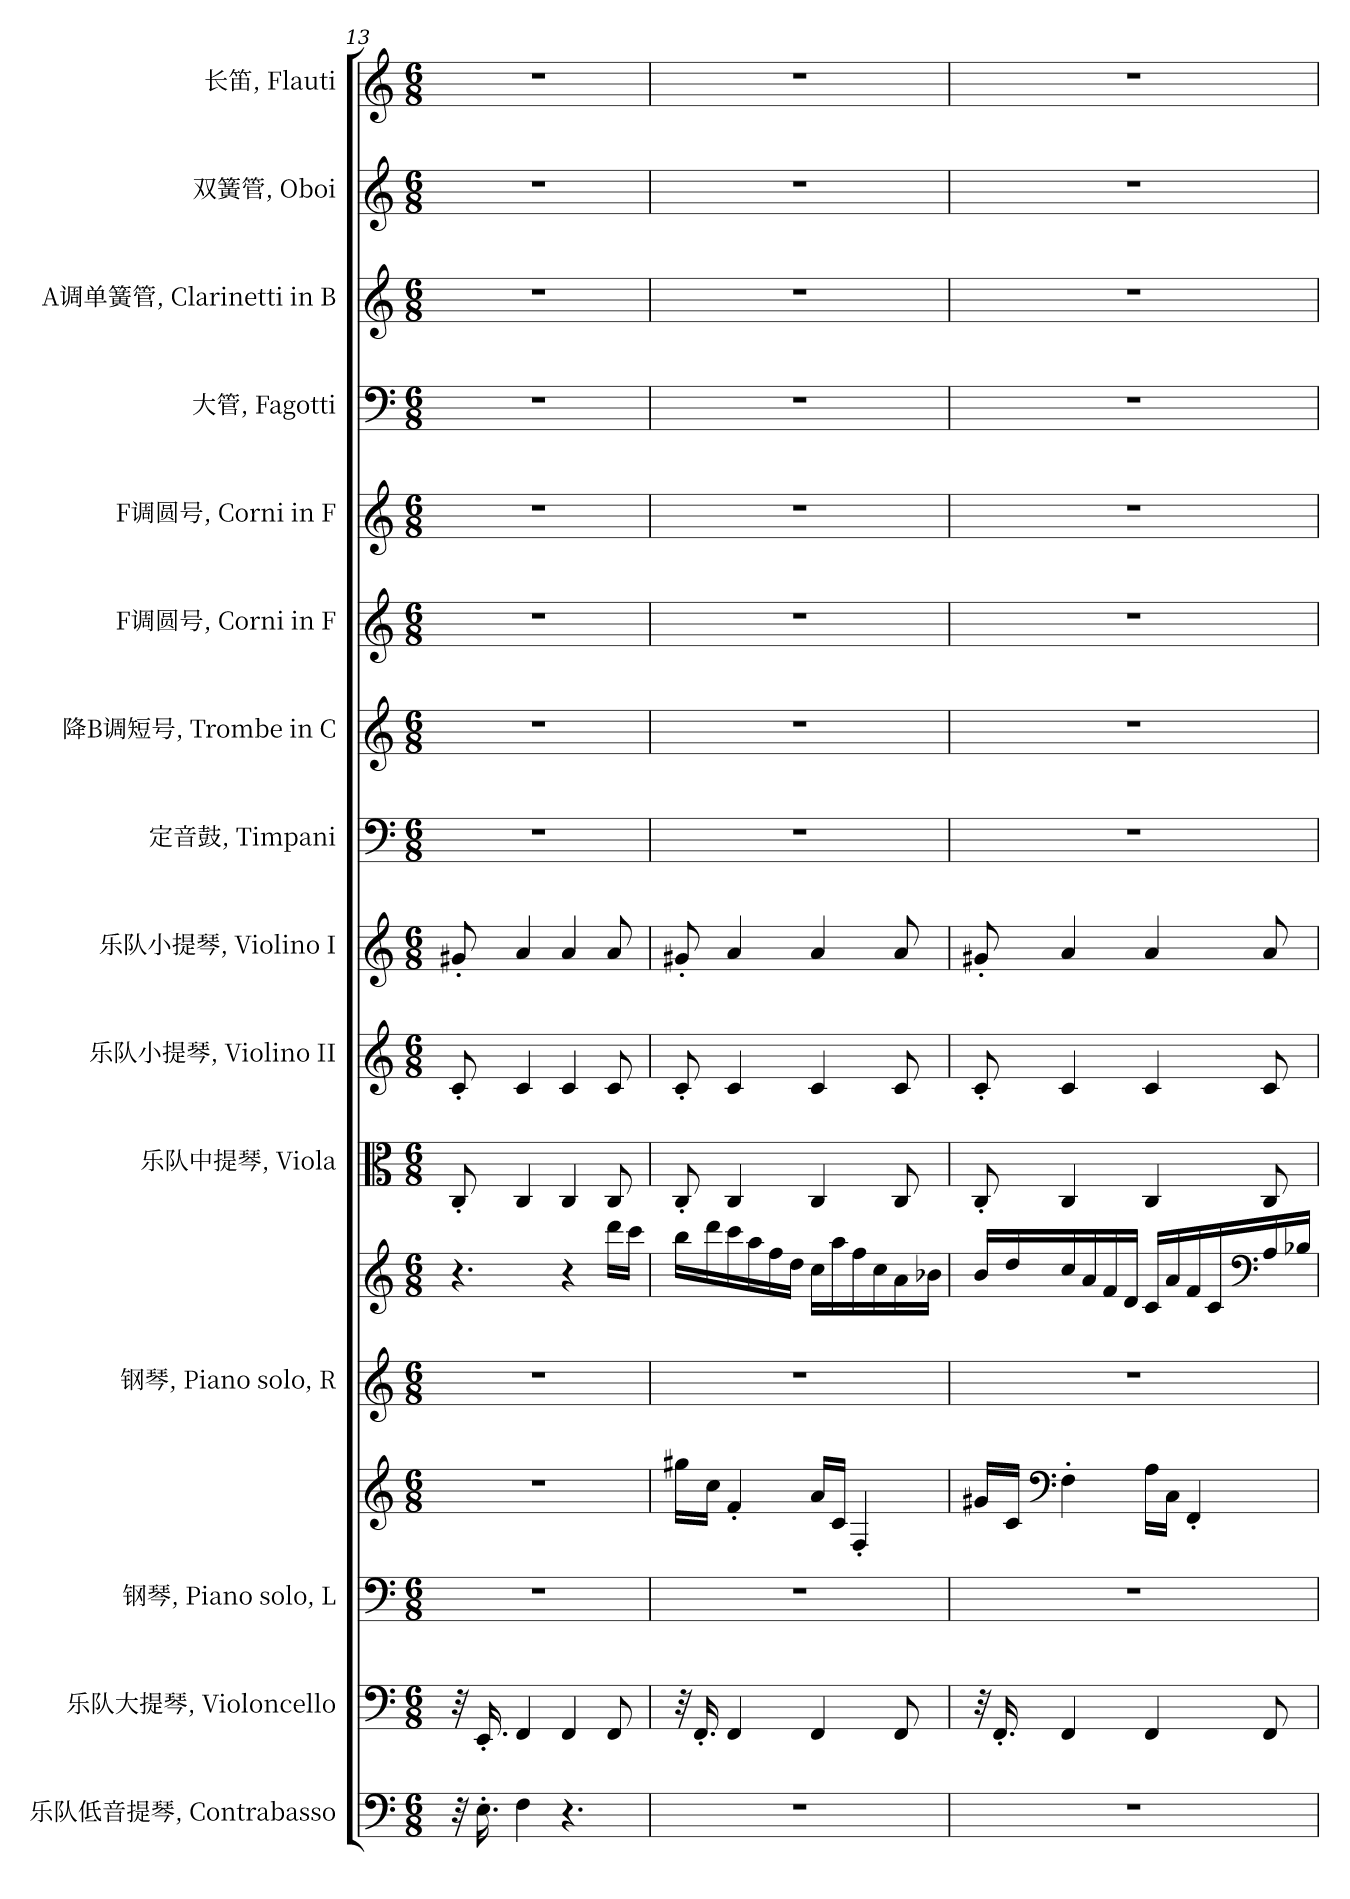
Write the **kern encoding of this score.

**kern	**kern	**kern	**kern	**kern	**kern	**kern	**kern	**kern	**kern	**kern	**kern	**kern	**kern	**kern	**kern	**kern
*part15	*part14	*part13	*part13	*part12	*part12	*part11	*part10	*part9	*part8	*part7	*part6	*part5	*part4	*part3	*part2	*part1
*staff17	*staff16	*staff15	*staff14	*staff13	*staff12	*staff11	*staff10	*staff9	*staff8	*staff7	*staff6	*staff5	*staff4	*staff3	*staff2	*staff1
*I"乐队低音提琴, Contrabasso	*I"乐队大提琴, Violoncello	*I"钢琴, Piano solo, L	*	*I"钢琴, Piano solo, R	*	*I"乐队中提琴, Viola	*I"乐队小提琴, Violino II	*I"乐队小提琴, Violino I	*I"定音鼓, Timpani	*I"降B调短号, Trombe in C	*I"F调圆号, Corni in F	*I"F调圆号, Corni in F	*I"大管, Fagotti	*I"A调单簧管, Clarinetti in B	*I"双簧管, Oboi	*I"长笛, Flauti
*I'Cbs.	*	*I'Pno.	*	*I'Pno.	*	*	*	*	*I'Timp.	*	*	*	*	*I'A Cl.	*I'Ob.	*I'Fl.
*clefF4	*clefF4	*clefF4	*clefG2	*clefG2	*clefG2	*clefC3	*clefG2	*clefG2	*clefF4	*clefG2	*clefG2	*clefG2	*clefF4	*clefG2	*clefG2	*clefG2
*ITrd7c12	*	*	*	*	*	*	*	*	*	*ITrd1c2	*ITrd4c7	*ITrd4c7	*	*ITrd2c3	*	*
*k[]	*k[]	*k[]	*k[]	*k[]	*k[]	*k[]	*k[]	*k[]	*k[]	*k[b-e-]	*k[b-]	*k[b-]	*k[]	*k[f#c#g#]	*k[]	*k[]
*M6/8	*M6/8	*M6/8	*M6/8	*M6/8	*M6/8	*M6/8	*M6/8	*M6/8	*M6/8	*M6/8	*M6/8	*M6/8	*M6/8	*M6/8	*M6/8	*M6/8
*MM149	*MM149	*MM149	*MM149	*MM149	*MM149	*MM149	*MM149	*MM149	*MM149	*MM149	*MM149	*MM149	*MM149	*MM149	*MM149	*MM149
=13	=13	=13	=13	=13	=13	=13	=13	=13	=13	=13	=13	=13	=13	=13	=13	=13
32r	32r	2.r	2.r	2.r	4.r	8C'/	8c'/	8g#X'/	2.r	2.r	2.r	2.r	2.r	2.r	2.r	2.r
16.EE'\	16.EE'/	.	.	.	.	.	.	.	.	.	.	.	.	.	.	.
4FF\	4FF/	.	.	.	.	4C/	4c/	4a/	.	.	.	.	.	.	.	.
4.r	4FF/	.	.	.	4r	4C/	4c/	4a/	.	.	.	.	.	.	.	.
.	8FF/	.	.	.	16ddd\LL	8C/	8c/	8a/	.	.	.	.	.	.	.	.
.	.	.	.	.	16ccc\JJ	.	.	.	.	.	.	.	.	.	.	.
=14	=14	=14	=14	=14	=14	=14	=14	=14	=14	=14	=14	=14	=14	=14	=14	=14
*	*	*	*	*	*	*	*	*	*	*	*	*	*	*	*	*MM134
2.r	32r	2.r	16gg#X\LL	2.r	16bb\LL	8C'/	8c'/	8g#X'/	2.r	2.r	2.r	2.r	2.r	2.r	2.r	2.r
.	16.FF'/	.	.	.	.	.	.	.	.	.	.	.	.	.	.	.
.	.	.	16cc\JJ	.	16ddd\	.	.	.	.	.	.	.	.	.	.	.
.	4FF/	.	4f'/	.	16ccc\	4C/	4c/	4a/	.	.	.	.	.	.	.	.
.	.	.	.	.	16aa\	.	.	.	.	.	.	.	.	.	.	.
.	.	.	.	.	16ff\	.	.	.	.	.	.	.	.	.	.	.
.	.	.	.	.	16dd\JJ	.	.	.	.	.	.	.	.	.	.	.
.	4FF/	.	16a/LL	.	16cc\LL	4C/	4c/	4a/	.	.	.	.	.	.	.	.
.	.	.	16c/JJ	.	16aa\	.	.	.	.	.	.	.	.	.	.	.
.	.	.	4F'/	.	16ff\	.	.	.	.	.	.	.	.	.	.	.
.	.	.	.	.	16cc\	.	.	.	.	.	.	.	.	.	.	.
.	8FF/	.	.	.	16a\	8C/	8c/	8a/	.	.	.	.	.	.	.	.
.	.	.	.	.	16b-X\JJ	.	.	.	.	.	.	.	.	.	.	.
!!LO:PB:g=z
=15	=15	=15	=15	=15	=15	=15	=15	=15	=15	=15	=15	=15	=15	=15	=15	=15
*	*	*	*	*	*	*	*	*	*	*	*	*	*	*	*	*MM149
2.r	32r	2.r	16g#X/LL	2.r	16b/LL	8C'/	8c'/	8g#X'/	2.r	2.r	2.r	2.r	2.r	2.r	2.r	2.r
.	16.FF'/	.	.	.	.	.	.	.	.	.	.	.	.	.	.	.
.	.	.	16c/JJ	.	16dd/	.	.	.	.	.	.	.	.	.	.	.
*	*	*	*clefF4	*	*	*	*	*	*	*	*	*	*	*	*	*
.	4FF/	.	4F'\	.	16cc/	4C/	4c/	4a/	.	.	.	.	.	.	.	.
.	.	.	.	.	16a/	.	.	.	.	.	.	.	.	.	.	.
.	.	.	.	.	16f/	.	.	.	.	.	.	.	.	.	.	.
.	.	.	.	.	16d/JJ	.	.	.	.	.	.	.	.	.	.	.
.	4FF/	.	16A\LL	.	16c/LL	4C/	4c/	4a/	.	.	.	.	.	.	.	.
.	.	.	16C\JJ	.	16a/	.	.	.	.	.	.	.	.	.	.	.
.	.	.	4FF'/	.	16f/	.	.	.	.	.	.	.	.	.	.	.
.	.	.	.	.	16c/	.	.	.	.	.	.	.	.	.	.	.
*	*	*	*	*	*clefF4	*	*	*	*	*	*	*	*	*	*	*
.	8FF/	.	.	.	16A/	8C/	8c/	8a/	.	.	.	.	.	.	.	.
.	.	.	.	.	16B-X/JJ	.	.	.	.	.	.	.	.	.	.	.
=	=	=	=	=	=	=	=	=	=	=	=	=	=	=	=	=
*-	*-	*-	*-	*-	*-	*-	*-	*-	*-	*-	*-	*-	*-	*-	*-	*-
